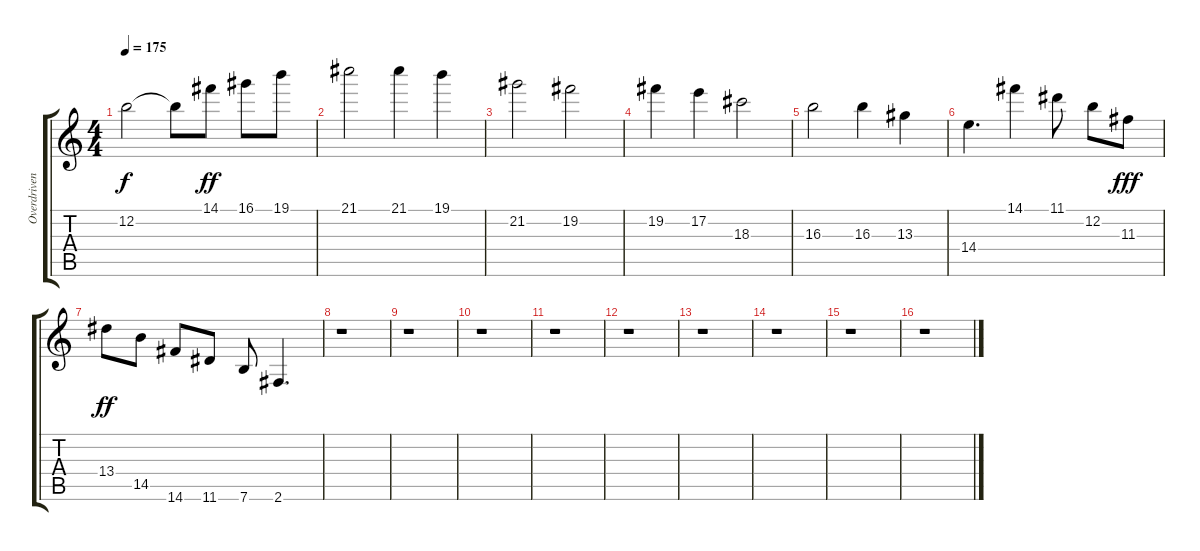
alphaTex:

\track ("Overdriven Guitar Neck P/up." "Overdriven") {instrument overdrivenguitar}
\staff {score tabs}
\tuning (E4 B3 G3 D3 A2 E2) {hide}
\ts (4 4)
\tempo 175
\clef g2
\ks c
12.2{t}.2{dy f} 12.2{t}.8 14.1.8{dy ff} 16.1.8 19.1.8 |
21.1.2 21.1.4 19.1.4 |
21.2.2 19.2.2 |
19.2.4 17.2.4 18.3.2 |
16.3.2 16.3.4 13.3.4 |
14.4.4{d} 14.1.4 11.1.8 12.2.8 11.3.8{dy fff} |
13.4.8{dy ff} 14.5.8 14.6.8 11.6.8 7.6.8 2.6.4{d} |
r.1 |
r.1 |
r.1 |
r.1 |
r.1 |
r.1 |
r.1 |
r.1 |
r.1
